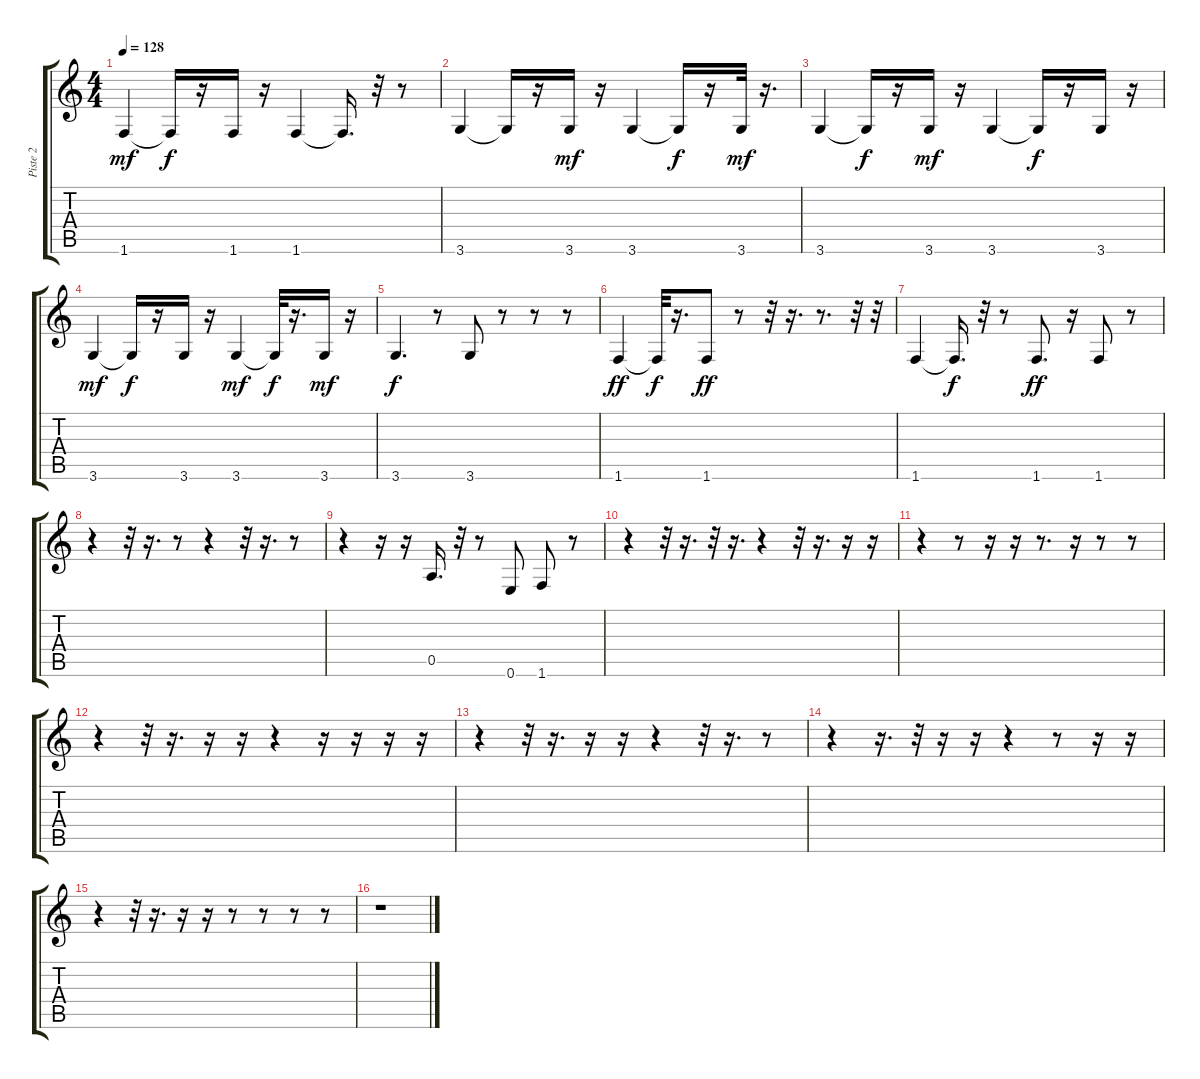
\track ("Piste 2" "Piste 2") {instrument fretlessbass}
\staff {score tabs}
\tuning (E4 B3 G3 D3 A2 E2) {hide}
\ts (4 4)
\tempo 128
\clef g2
\ks c
1.6.4{dy mf} 1.6{t}.16{dy f} r.16 1.6.16 r.16 1.6.4 1.6{t}.16{d} r.32 r.8 |
3.6.4 3.6{t}.16 r.16 3.6.16{dy mf} r.16 3.6.4 3.6{t}.16{dy f} r.16 3.6.32{dy mf} r.16{d} |
3.6.4 3.6{t}.16{dy f} r.16 3.6.16{dy mf} r.16 3.6.4 3.6{t}.16{dy f} r.16 3.6.16 r.16 |
3.6.4{dy mf} 3.6{t}.16{dy f} r.16 3.6.16 r.16 3.6.4{dy mf} 3.6{t}.32{dy f} r.16{d} 3.6.16{dy mf} r.16 |
3.6.4{d dy f} r.8 3.6.8 r.8 r.8 r.8 |
1.6.4{dy ff} 1.6{t}.32{dy f} r.16{d} 1.6.8{dy ff} r.8 r.32 r.16{d} r.8{d} r.32 r.32 |
1.6.4 1.6{t}.16{d dy f} r.32 r.8 1.6.8{d dy ff} r.16 1.6.8 r.8 |
r.4 r.32 r.16{d} r.8 r.4 r.32 r.16{d} r.8 |
r.4 r.16 r.16 0.5.16{d} r.32 r.8 0.6.8 1.6.8 r.8 |
r.4 r.32 r.16{d} r.32 r.16{d} r.4 r.32 r.16{d} r.16 r.16 |
r.4 r.8 r.16 r.16 r.8{d} r.16 r.8 r.8 |
r.4 r.32 r.16{d} r.16 r.16 r.4 r.16 r.16 r.16 r.16 |
r.4 r.32 r.16{d} r.16 r.16 r.4 r.32 r.16{d} r.8 |
r.4 r.16{d} r.32 r.16 r.16 r.4 r.8 r.16 r.16 |
r.4 r.32 r.16{d} r.16 r.16 r.8 r.8 r.8 r.8 |
r.1
